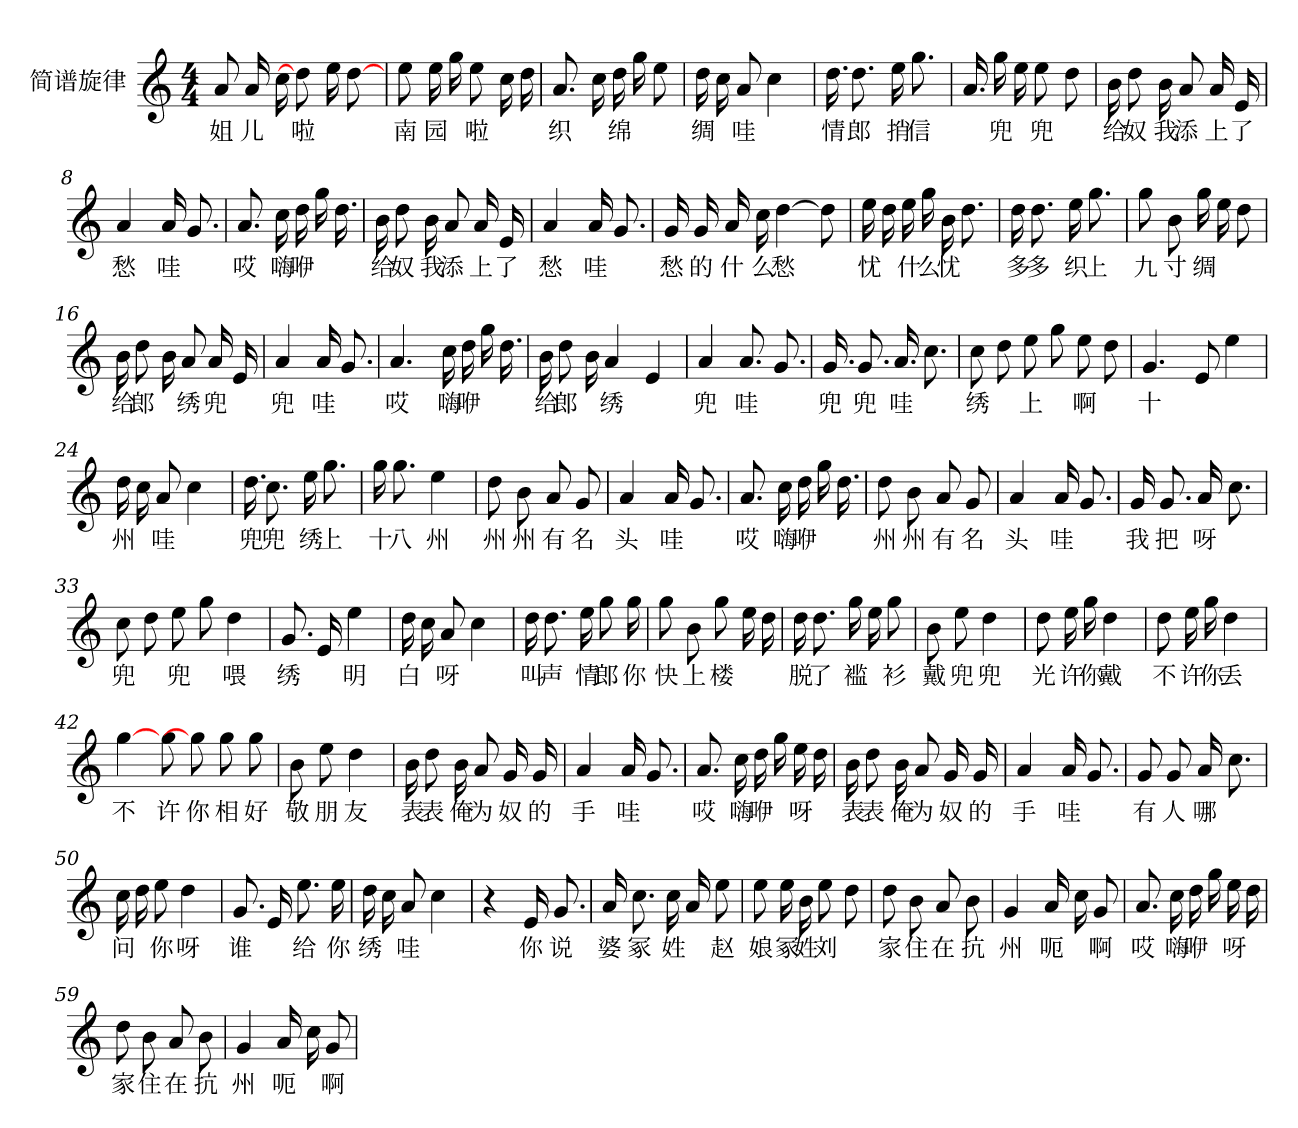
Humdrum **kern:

**kern	**text
*part1	*part1
*staff1	*staff1
*I"简谱旋律	*
*k[]	*
*M4/4	*
=1	=1
8a	姐
16a	儿
16cc	.
8dd]	啦
16ee	.
!LO:N:vis=8	!
[8.dd	.
=2	=2
8ee	南
16ee	园
16gg	.
8ee	啦
16cc	.
16dd	.
=3	=3
8.a	织
16cc	.
16dd	绵
16gg	.
8ee	.
=4	=4
16dd	绸
16cc	.
8a	哇
4cc	.
=5	=5
!LO:N:vis=16.	!
16dd	情
8.dd	郎
16ee	捎
8.gg	信
=6	=6
!LO:N:vis=16.	!
16a	.
16gg	兜
16ee	.
8ee	兜
8dd	.
=7	=7
16b	给
8dd	奴
16b	我
8a	添
16a	上
16e	了
=8	=8
4a	愁
16a	哇
8.g	.
=9	=9
8.a	哎
16cc	嗨
16dd	咿
16gg	.
!LO:N:vis=16.	!
16dd	.
=10	=10
16b	给
8dd	奴
16b	我
8a	添
16a	上
16e	了
=11	=11
4a	愁
16a	哇
8.g	.
=12	=12
16g	愁
16g	的
16a	什
16cc	么
[4dd	愁
8dd]	.
=13	=13
16ee	忧
16dd	.
16ee	什
16gg	么
16b	忧
8.dd	.
=14	=14
16dd	多
8.dd	多
16ee	织
8.gg	上
=15	=15
8gg	九
8b	寸
16gg	绸
16ee	.
8dd	.
=16	=16
16b	给
8dd	郎
16b	.
8a	绣
16a	兜
16e	.
=17	=17
4a	兜
16a	哇
8.g	.
=18	=18
4.a	哎
16cc	嗨
16dd	咿
16gg	.
!LO:N:vis=16.	!
16dd	.
=19	=19
16b	给
8dd	郎
16b	.
4a	绣
4e	.
=20	=20
4a	兜
8.a	哇
8.g	.
=21	=21
!LO:N:vis=16.	!
16g	兜
8.g	兜
!LO:N:vis=16.	!
16a	哇
8.cc	.
=22	=22
8cc	绣
8dd	.
8ee	上
8gg	.
8ee	啊
8dd	.
=23	=23
4.g	十
8e	.
4ee	.
=24	=24
16dd	州
16cc	.
8a	哇
4cc	.
=25	=25
!LO:N:vis=16.	!
16dd	兜
8.cc	兜
16ee	绣
8.gg	上
=26	=26
16gg	十
8.gg	八
4ee	州
=27	=27
8dd	州
8b	州
8a	有
8g	名
=28	=28
4a	头
16a	哇
8.g	.
=29	=29
8.a	哎
16cc	嗨
16dd	咿
16gg	.
!LO:N:vis=16.	!
16dd	.
=30	=30
8dd	州
8b	州
8a	有
8g	名
=31	=31
4a	头
16a	哇
8.g	.
=32	=32
16g	我
8.g	把
16a	呀
8.cc	.
=33	=33
8cc	兜
8dd	.
8ee	兜
8gg	.
4dd	喂
=34	=34
8.g	绣
16e	.
4ee	明
=35	=35
16dd	白
16cc	.
8a	呀
4cc	.
=36	=36
16dd	叫
8.dd	声
16ee	情
8gg	郎
16gg	你
=37	=37
8gg	快
8b	上
8gg	楼
16ee	.
16dd	.
=38	=38
16dd	脱
8.dd	了
16gg	褴
16ee	.
8gg	衫
=39	=39
8b	戴
8ee	兜
4dd	兜
=40	=40
8dd	光
16ee	许
16gg	你
4dd	戴
=41	=41
8dd	不
16ee	许
16gg	你
4dd	丢
=42	=42
[4gg	不
8gg	许
8gg]	你
8gg	相
8gg	好
=43	=43
8b	敬
8ee	朋
4dd	友
=44	=44
16b	表
8dd	表
16b	俺
8a	为
16g	奴
16g	的
=45	=45
4a	手
16a	哇
8.g	.
=46	=46
8.a	哎
16cc	嗨
16dd	咿
16gg	.
16ee	呀
16dd	.
=47	=47
16b	表
8dd	表
16b	俺
8a	为
16g	奴
16g	的
=48	=48
4a	手
16a	哇
8.g	.
=49	=49
8g	有
8g	人
16a	哪
8.cc	.
=50	=50
16cc	问
16dd	.
8ee	你
4dd	呀
=51	=51
8.g	谁
16e	.
8.ee	给
16ee	你
=52	=52
16dd	绣
16cc	.
8a	哇
4cc	.
=53	=53
4r	.
16e	你
8.g	说
=54	=54
16a	婆
8.cc	冢
16cc	姓
16a	.
8ee	赵
=55	=55
8ee	娘
16ee	冢
16b	姓
8ee	刘
8dd	.
=56	=56
8dd	家
8b	住
8a	在
8b	抗
=57	=57
4g	州
16a	呃
16cc	.
8g	啊
=58	=58
8.a	哎
16cc	嗨
16dd	咿
16gg	.
16ee	呀
16dd	.
=59	=59
8dd	家
8b	住
8a	在
8b	抗
=60	=60
4g	州
16a	呃
16cc	.
8g	啊
=	=
*-	*-
